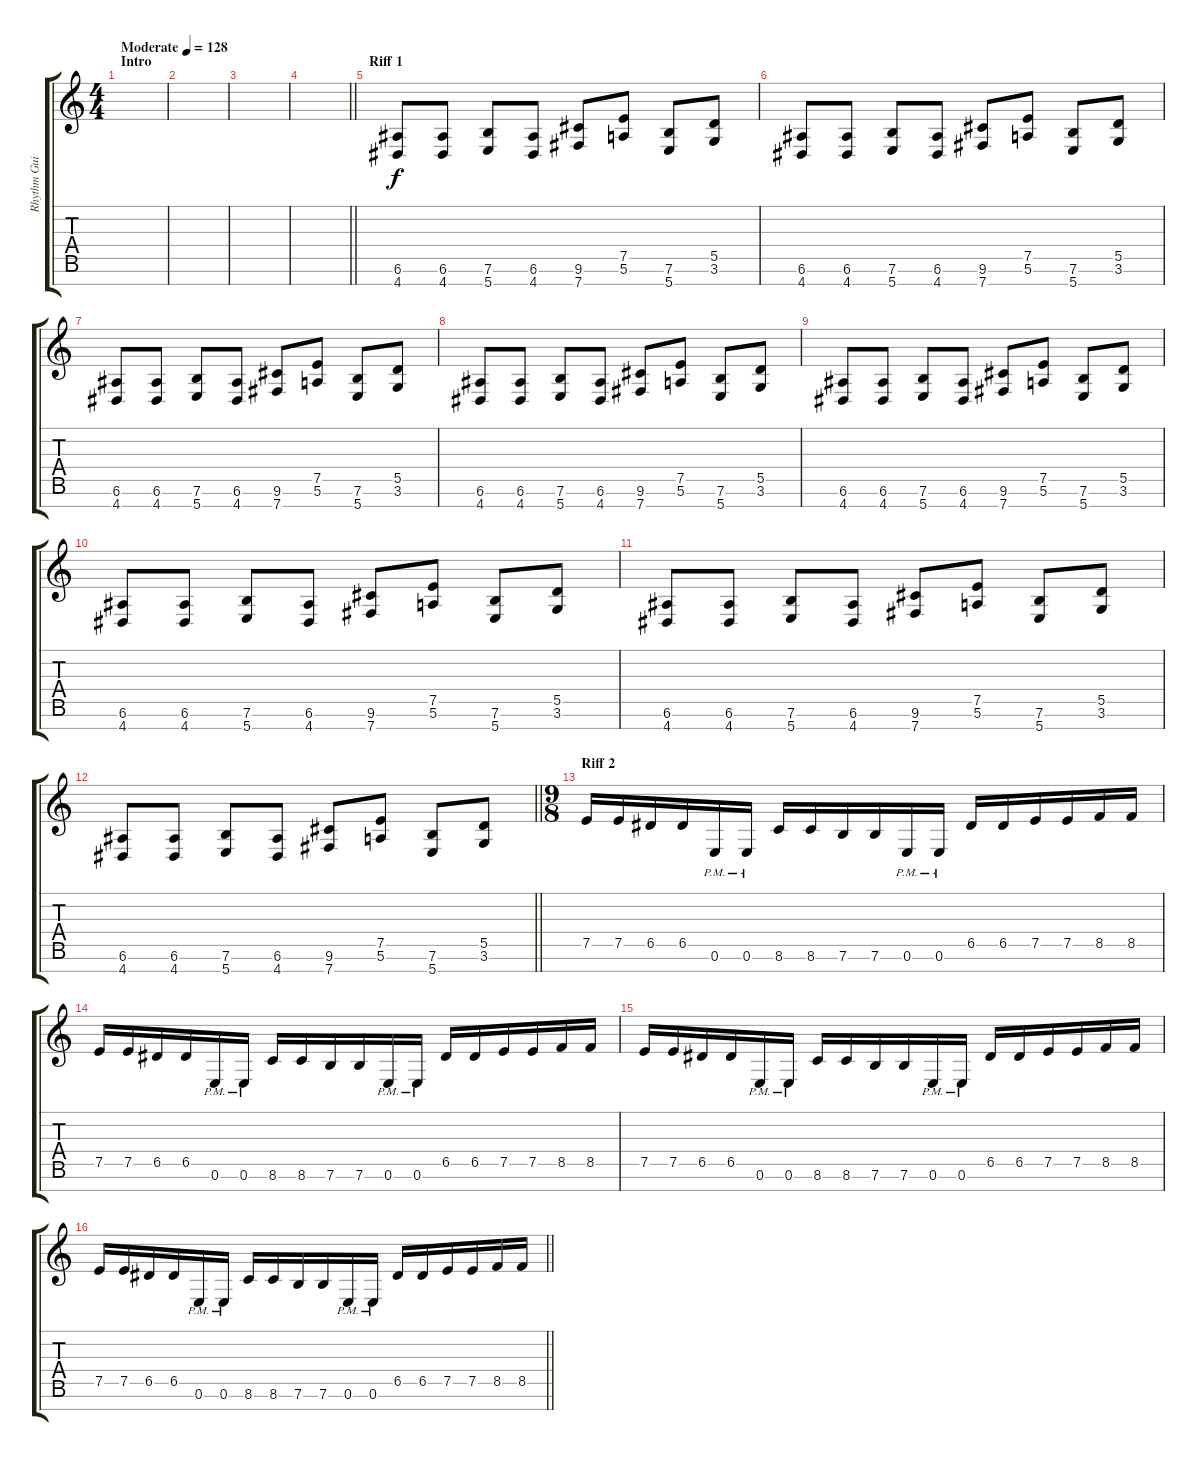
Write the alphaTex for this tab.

\track ("Rhythm Guitar 2" "Rhythm Gui") {instrument overdrivenguitar}
\staff {score tabs}
\tuning (E4 B3 G3 D3 A2 E2 B1) {hide}
\ts (4 4)
\section ("" "Intro")
\tempo (128 "Moderate")
\clef g2
\ks c
|
|
|
\barLineRight lightlight
|
\section ("" "Riff 1")
(6.6 4.7).8 (6.6 4.7).8 (7.6 5.7).8 (6.6 4.7).8 (9.6 7.7).8 (7.5 5.6).8 (7.6 5.7).8 (5.5 3.6).8 |
(6.6 4.7).8 (6.6 4.7).8 (7.6 5.7).8 (6.6 4.7).8 (9.6 7.7).8 (7.5 5.6).8 (7.6 5.7).8 (5.5 3.6).8 |
(6.6 4.7).8 (6.6 4.7).8 (7.6 5.7).8 (6.6 4.7).8 (9.6 7.7).8 (7.5 5.6).8 (7.6 5.7).8 (5.5 3.6).8 |
(6.6 4.7).8 (6.6 4.7).8 (7.6 5.7).8 (6.6 4.7).8 (9.6 7.7).8 (7.5 5.6).8 (7.6 5.7).8 (5.5 3.6).8 |
(6.6 4.7).8 (6.6 4.7).8 (7.6 5.7).8 (6.6 4.7).8 (9.6 7.7).8 (7.5 5.6).8 (7.6 5.7).8 (5.5 3.6).8 |
(6.6 4.7).8 (6.6 4.7).8 (7.6 5.7).8 (6.6 4.7).8 (9.6 7.7).8 (7.5 5.6).8 (7.6 5.7).8 (5.5 3.6).8 |
(6.6 4.7).8 (6.6 4.7).8 (7.6 5.7).8 (6.6 4.7).8 (9.6 7.7).8 (7.5 5.6).8 (7.6 5.7).8 (5.5 3.6).8 |
\barLineRight lightlight
(6.6 4.7).8 (6.6 4.7).8 (7.6 5.7).8 (6.6 4.7).8 (9.6 7.7).8 (7.5 5.6).8 (7.6 5.7).8 (5.5 3.6).8 |
\ts (9 8)
\section ("" "Riff 2")
7.5.16 7.5.16 6.5.16 6.5.16 0.6{pm}.16 0.6{pm}.16 8.6.16 8.6.16 7.6.16 7.6.16 0.6{pm}.16 0.6{pm}.16 6.5.16 6.5.16 7.5.16 7.5.16 8.5.16 8.5.16 |
7.5.16 7.5.16 6.5.16 6.5.16 0.6{pm}.16 0.6{pm}.16 8.6.16 8.6.16 7.6.16 7.6.16 0.6{pm}.16 0.6{pm}.16 6.5.16 6.5.16 7.5.16 7.5.16 8.5.16 8.5.16 |
7.5.16 7.5.16 6.5.16 6.5.16 0.6{pm}.16 0.6{pm}.16 8.6.16 8.6.16 7.6.16 7.6.16 0.6{pm}.16 0.6{pm}.16 6.5.16 6.5.16 7.5.16 7.5.16 8.5.16 8.5.16 |
\barLineRight lightlight
7.5.16 7.5.16 6.5.16 6.5.16 0.6{pm}.16 0.6{pm}.16 8.6.16 8.6.16 7.6.16 7.6.16 0.6{pm}.16 0.6{pm}.16 6.5.16 6.5.16 7.5.16 7.5.16 8.5.16 8.5.16
